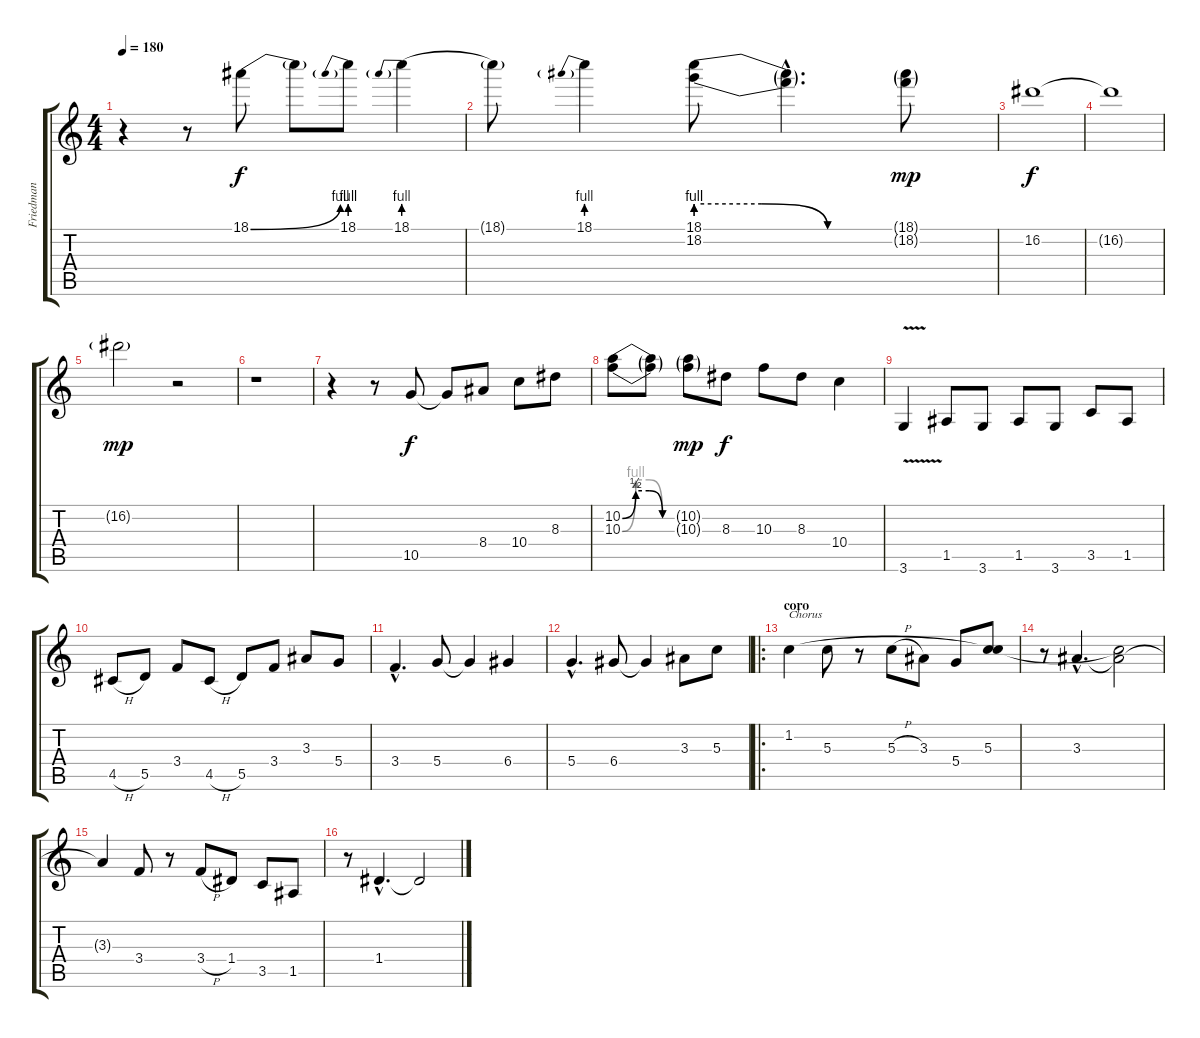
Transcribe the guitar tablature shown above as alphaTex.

\track ("Friedman" "Friedman") {instrument distortionguitar}
\staff {score tabs}
\tuning (E4 B3 G3 D3 A2 E2) {hide}
\ts (4 4)
\tempo 180
\clef g2
\ks c
r.4{dy mp} r.8 18.1{be (bend 0 0 60 4)}.8{dy f} 18.1{t}.8 18.1{be (prebend 0 4 60 4)}.8 18.1{be (prebend 0 4 60 4)}.4 |
18.1{t}.8 18.1{be (prebend 0 4 60 4)}.4 (18.1{be (custom 0 4 20 4 40 0 60 0)} 18.2{be (custom 0 4 20 4 40 0 60 0)}).8 (18.1{hac t} 18.2{hac t}).4{d} (18.1{g} 18.2{g}).8{dy mp} |
16.2.1{dy f} |
16.2{t}.1 |
16.2{g}.2{dy mp} r.2 |
r.1 |
r.4 r.8 10.5.8{dy f} 10.5{t}.8 8.4.8 10.4.8 8.3.8 |
(10.2{be (custom 0 0 15 2 30 2 45 0 60 0)} 10.3{be (custom 0 0 15 4 30 4 45 0 60 0)}).8 (10.2{t} 10.3{t}).8 (10.2{g} 10.3{g}).8{dy mp} 8.3.8{dy f} 10.3.8 8.3.8 10.4.4 |
3.6{v}.4 1.5.8 3.6.8 1.5.8 3.6.8 3.5.8 1.5.8 |
4.5{h}.8 5.5.8 3.4.8 4.5{h}.8 5.5.8 3.4.8 3.3.8 5.4.8 |
3.4{hac}.4{d} 5.4.8 5.4{t}.4 6.4.4 |
5.4{hac}.4{d} 6.4.8 6.4{t}.4 3.3.8 5.3.8 |
\ro
\section ("" "coro")
1.2.4{txt "Chorus"} 5.3.8 r.8 5.3{h}.8 3.3.8 5.4.8 (1.2{t} 5.3).8 |
r.8 3.3{hac}.4{d} (1.2{t} 3.3{t}).2 |
3.3{t}.4 3.4.8 r.8 3.4{h}.8 1.4.8 3.5.8 1.5.8 |
r.8 1.4{hac}.4{d} 1.4{t}.2
